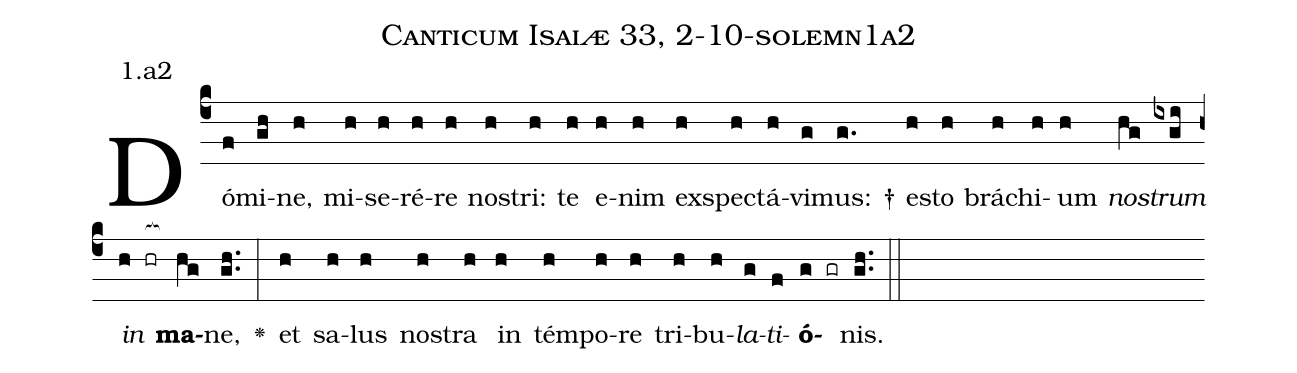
name: Canticum Isaiæ 33, 2-10-solemn1a2;
annotation: 1.a2;
%%
(c4)Dó(f)mi(gh)ne,(h) mi(h)se(h)ré(h)re(h) no(h)stri:(h) te(h) e(h)nim(h) ex(h)spe(h)ctá(h)vi(g)mus: †(g.) e(h)sto(h) brá(h)chi(h)um(h) <i>no</i>(hg)<i>strum</i>(ixgi) <i>in</i>(h hr[ocb:1{]) <b>ma</b>(hg[ocb:0}])ne,(gh..) <v>\greheightstar</v>(:) et(h) sa(h)lus(h) no(h)stra(h) in(h) tém(h)po(h)re(h) tri(h)bu(h)<i>la</i>(g)<i>ti</i>(f)<b>ó</b>(g gr)nis.(gh..) (::)


%E(h) u(h) o(g) u(f) a(g) e.(gh..) (::)
